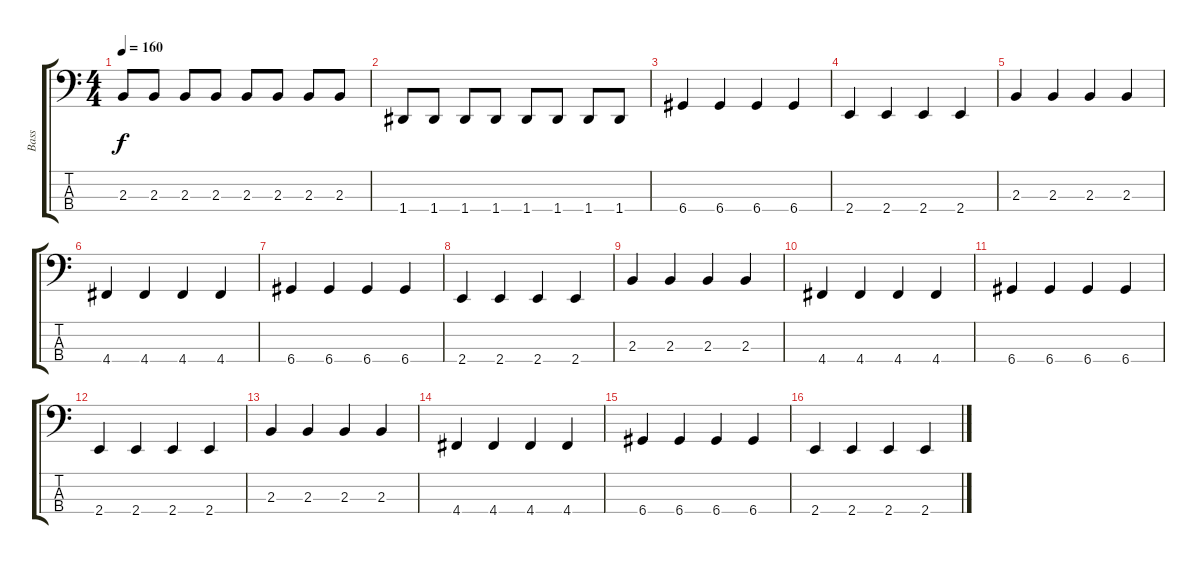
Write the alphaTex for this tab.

\track ("Bass" "Bass") {instrument electricbassfinger}
\staff {score tabs}
\tuning (G2 D2 A1 D1) {hide}
\ts (4 4)
\tempo 160
\clef f4
\ks c
2.3.8{dy f} 2.3.8 2.3.8 2.3.8 2.3.8 2.3.8 2.3.8 2.3.8 |
1.4.8 1.4.8 1.4.8 1.4.8 1.4.8 1.4.8 1.4.8 1.4.8 |
6.4.4 6.4.4 6.4.4 6.4.4 |
2.4.4 2.4.4 2.4.4 2.4.4 |
2.3.4 2.3.4 2.3.4 2.3.4 |
4.4.4 4.4.4 4.4.4 4.4.4 |
6.4.4 6.4.4 6.4.4 6.4.4 |
2.4.4 2.4.4 2.4.4 2.4.4 |
2.3.4 2.3.4 2.3.4 2.3.4 |
4.4.4 4.4.4 4.4.4 4.4.4 |
6.4.4 6.4.4 6.4.4 6.4.4 |
2.4.4 2.4.4 2.4.4 2.4.4 |
2.3.4 2.3.4 2.3.4 2.3.4 |
4.4.4 4.4.4 4.4.4 4.4.4 |
6.4.4 6.4.4 6.4.4 6.4.4 |
2.4.4 2.4.4 2.4.4 2.4.4
